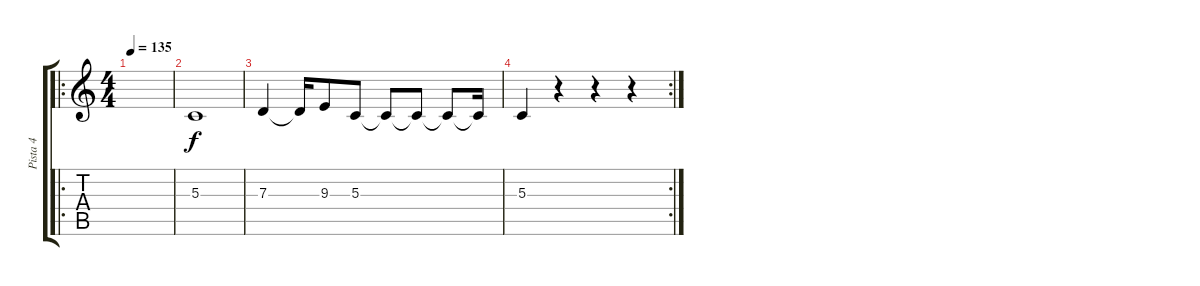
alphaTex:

\track ("Pista 4" "Pista 4") {instrument altosax}
\staff {score tabs}
\tuning (E4 B3 G3 D3 A2 E2) {hide}
\ro
\ts (4 4)
\tempo 135
\clef g2
\ks c
|
5.3.1 |
7.3.4 7.3{t}.16 9.3.8 5.3.8 5.3{t}.8 5.3{t}.8 5.3{t}.8 5.3{t}.16 |
\rc 2
5.3.4 r.4 r.4 r.4
